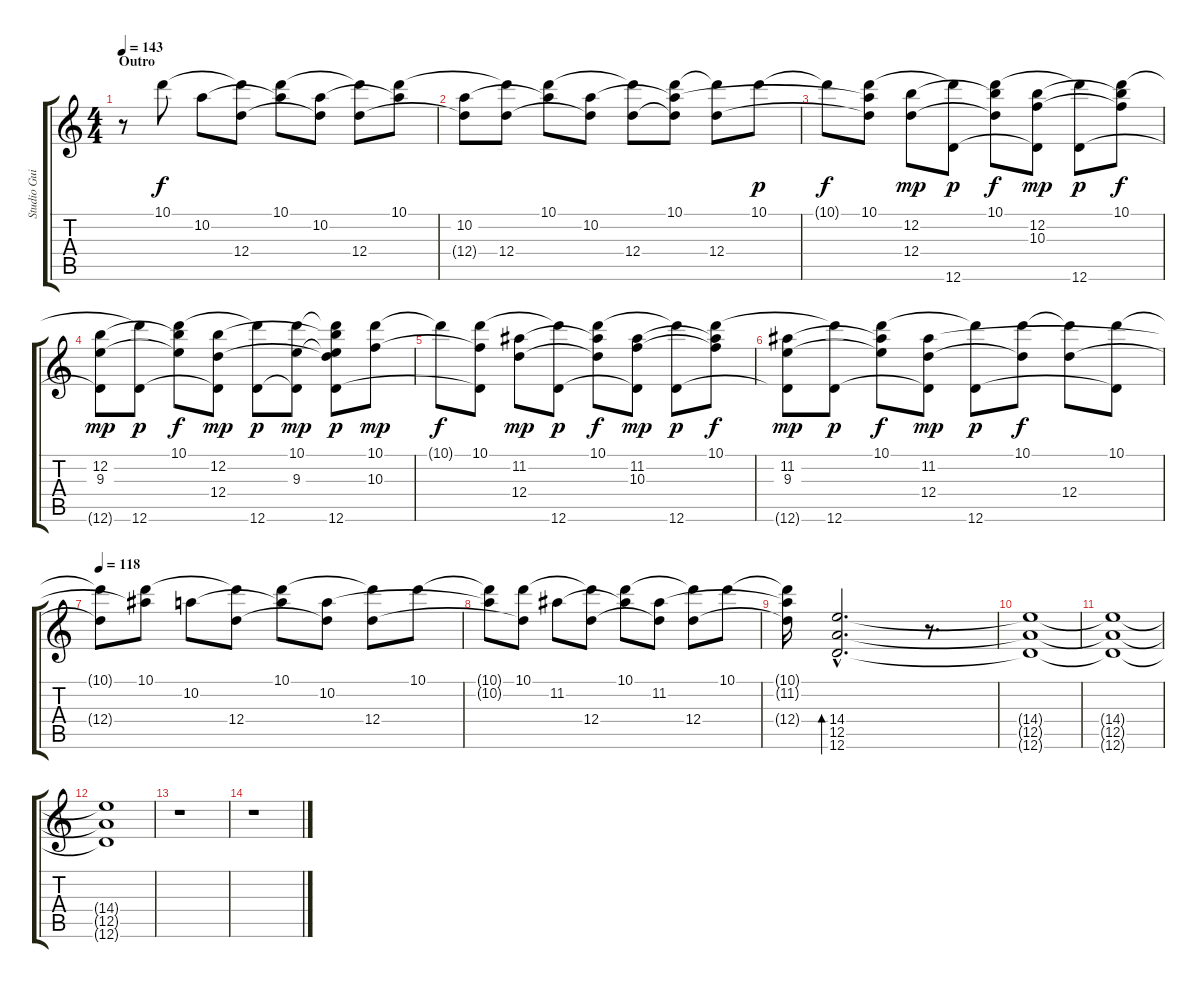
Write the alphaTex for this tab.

\track ("Studio Guitar" "Studio Gui") {instrument electricguitarclean}
\staff {score tabs}
\tuning (E4 B3 G3 D3 A2 D2) {hide}
\ts (4 4)
\section ("" "Outro")
\tempo 143
\clef g2
\ks c
r.8{dy f volume 11 instrument electricguitarclean} 10.1.8 10.2.8 (10.1{t} 12.4).8 (10.1 10.2{t}).8 (10.2 12.4{t}).8 (10.1{t} 12.4).8 (10.1 10.2{t}).8 |
(10.2 12.4{t}).8 (10.1{t} 12.4).8 (10.1 10.2{t}).8 (10.2 12.4{t}).8 (10.1{t} 12.4).8 (10.1 10.2{t} 12.4{t}).8 (10.1{t} 12.4).8 10.1.8{dy p} |
10.1{t}.8{dy f} (10.1 10.2{t} 12.4{t}).8 (12.2 12.4).8{dy mp} (10.1{t} 12.6).8{dy p} (10.1 12.2{t} 12.4{t}).8{dy f} (12.2 10.3 12.6{t}).8{dy mp} (10.1{t} 12.6).8{dy p} (10.1 12.2{t} 10.3{t}).8{dy f} |
(12.2 9.3 12.6{t}).8{dy mp} (10.1{t} 12.6).8{dy p} (10.1 12.2{t} 9.3{t}).8{dy f} (12.2 12.4 12.6{t}).8{dy mp} (10.1{t} 12.6).8{dy p} (10.1 9.3 12.6{t}).8{dy mp} (10.1{t} 12.2{t} 9.3{t} 12.4{t} 12.6).8{dy p} (10.1 10.3).8{dy mp} |
10.1{t}.8{dy f} (10.1 10.3{t} 12.6{t}).8 (11.2 12.4).8{dy mp} (10.1{t} 12.6).8{dy p} (10.1 11.2{t} 12.4{t}).8{dy f} (11.2 10.3 12.6{t}).8{dy mp} (10.1{t} 12.6).8{dy p} (10.1 11.2{t} 10.3{t}).8{dy f} |
(11.2 9.3 12.6{t}).8{dy mp} (10.1{t} 12.6).8{dy p} (10.1 11.2{t} 9.3{t}).8{dy f} (11.2 12.4 12.6{t}).8{dy mp} (10.1{t} 12.6).8{dy p} (10.1 12.4{t}).8{dy f} (10.1{t} 12.4).8 (10.1 12.6{t}).8 |
\tempo 118
(10.1{t} 12.4{t}).8 (10.1 11.2{t}).8 10.2.8 (10.1{t} 12.4).8 (10.1 10.2{t}).8 (10.2 12.4{t}).8 (10.1{t} 12.4).8 10.1.8 |
(10.1{t} 10.2{t}).8 (10.1 12.4{t}).8 11.2.8 (10.1{t} 12.4).8 (10.1 11.2{t}).8 (11.2 12.4{t}).8 (10.1{t} 12.4).8 10.1.8 |
(10.1{t} 11.2{t} 12.4{t}).16 (14.4{hac} 12.5{hac} 12.6{hac}).2{d bd 480} r.8{d} |
(14.4{t} 12.5{t} 12.6{t}).1 |
(14.4{t} 12.5{t} 12.6{t}).1 |
(14.4{t} 12.5{t} 12.6{t}).1 |
r.1 |
r.1
